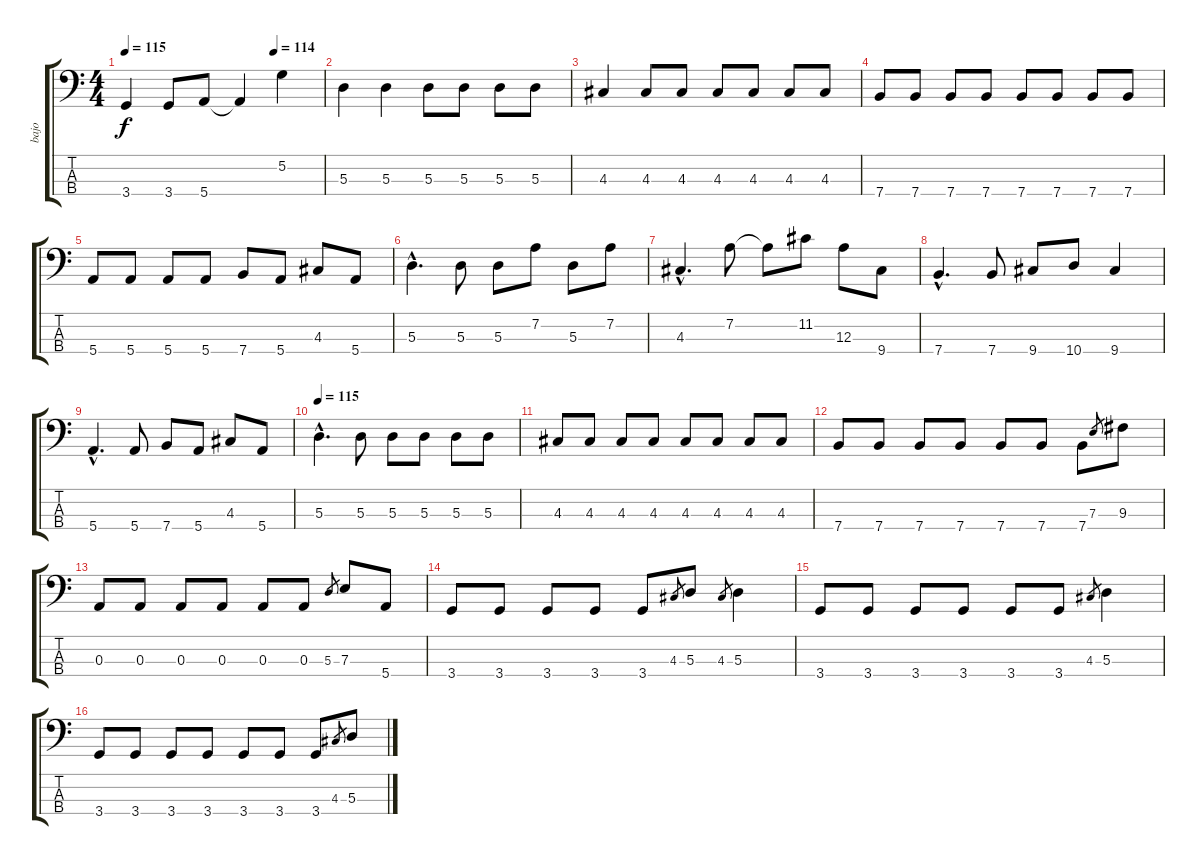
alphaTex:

\track ("bajo" "bajo") {instrument electricbassfinger}
\staff {score tabs}
\tuning (G2 D2 A1 E1) {hide}
\ts (4 4)
\tempo 115
\tempo (114 0.75)
\clef f4
\ks c
3.4.4{dy f} 3.4.8 5.4.8 5.4{t}.4 5.2.4 |
5.3.4 5.3.4 5.3.8 5.3.8 5.3.8 5.3.8 |
4.3.4 4.3.8 4.3.8 4.3.8 4.3.8 4.3.8 4.3.8 |
7.4.8 7.4.8 7.4.8 7.4.8 7.4.8 7.4.8 7.4.8 7.4.8 |
5.4.8 5.4.8 5.4.8 5.4.8 7.4.8 5.4.8 4.3.8 5.4.8 |
5.3{hac}.4{d} 5.3.8 5.3.8 7.2.8 5.3.8 7.2.8 |
4.3{hac}.4{d} 7.2.8 7.2{t}.8 11.2.8 12.3.8 9.4.8 |
7.4{hac}.4{d} 7.4.8 9.4.8 10.4.8 9.4.4 |
5.4{hac}.4{d} 5.4.8 7.4.8 5.4.8 4.3.8 5.4.8 |
\tempo 115
5.3{hac}.4{d} 5.3.8 5.3.8 5.3.8 5.3.8 5.3.8 |
4.3.8 4.3.8 4.3.8 4.3.8 4.3.8 4.3.8 4.3.8 4.3.8 |
7.4.8 7.4.8 7.4.8 7.4.8 7.4.8 7.4.8 7.4.8 7.3.8{gr} 9.3.8 |
0.3.8 0.3.8 0.3.8 0.3.8 0.3.8 0.3.8 5.3.8{gr} 7.3.8 5.4.8 |
3.4.8 3.4.8 3.4.8 3.4.8 3.4.8 4.3.8{gr} 5.3.8 4.3.8{gr} 5.3.4 |
3.4.8 3.4.8 3.4.8 3.4.8 3.4.8 3.4.8 4.3.8{gr} 5.3.4 |
3.4.8 3.4.8 3.4.8 3.4.8 3.4.8 3.4.8 3.4.8 4.3.8{gr} 5.3.8
